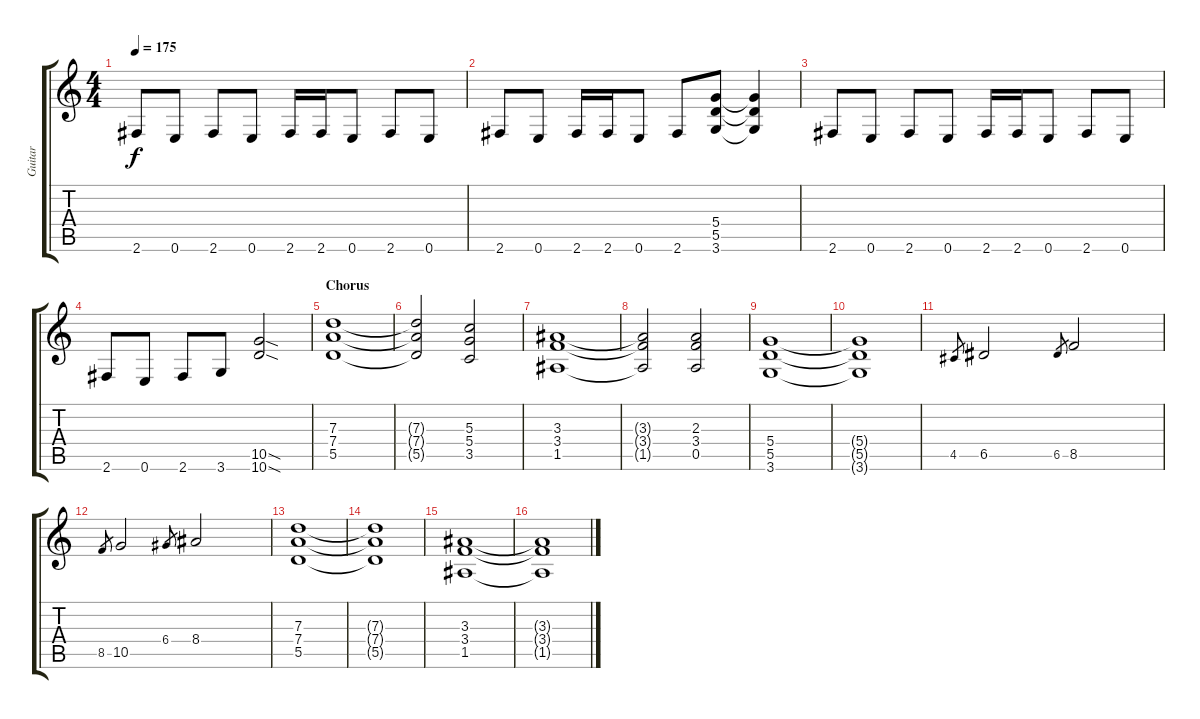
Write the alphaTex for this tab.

\track ("Guitar" "Guitar") {instrument distortionguitar}
\staff {score tabs}
\tuning (E4 B3 G3 D3 A2 E2) {hide}
\ts (4 4)
\tempo 175
\clef g2
\ks c
2.6.8{dy f} 0.6.8 2.6.8 0.6.8 2.6.16 2.6.16 0.6.8 2.6.8 0.6.8 |
2.6.8 0.6.8 2.6.16 2.6.16 0.6.8 2.6.8 (5.4 5.5 3.6).8 (5.4{t} 5.5{t} 3.6{t}).4 |
2.6.8 0.6.8 2.6.8 0.6.8 2.6.16 2.6.16 0.6.8 2.6.8 0.6.8 |
2.6.8 0.6.8 2.6.8 3.6.8 (10.5{sod} 10.6{sod}).2 |
\section ("" "Chorus")
(7.3 7.4 5.5).1 |
(7.3{t} 7.4{t} 5.5{t}).2 (5.3 5.4 3.5).2 |
(3.3 3.4 1.5).1 |
(3.3{t} 3.4{t} 1.5{t}).2 (2.3 3.4 0.5).2 |
(5.4 5.5 3.6).1 |
(5.4{t} 5.5{t} 3.6{t}).1 |
4.5.8{gr} 6.5.2 6.5.8{gr} 8.5.2 |
8.5.8{gr} 10.5.2 6.4.8{gr} 8.4.2 |
(7.3 7.4 5.5).1 |
(7.3{t} 7.4{t} 5.5{t}).1 |
(3.3 3.4 1.5).1 |
(3.3{t} 3.4{t} 1.5{t}).1
